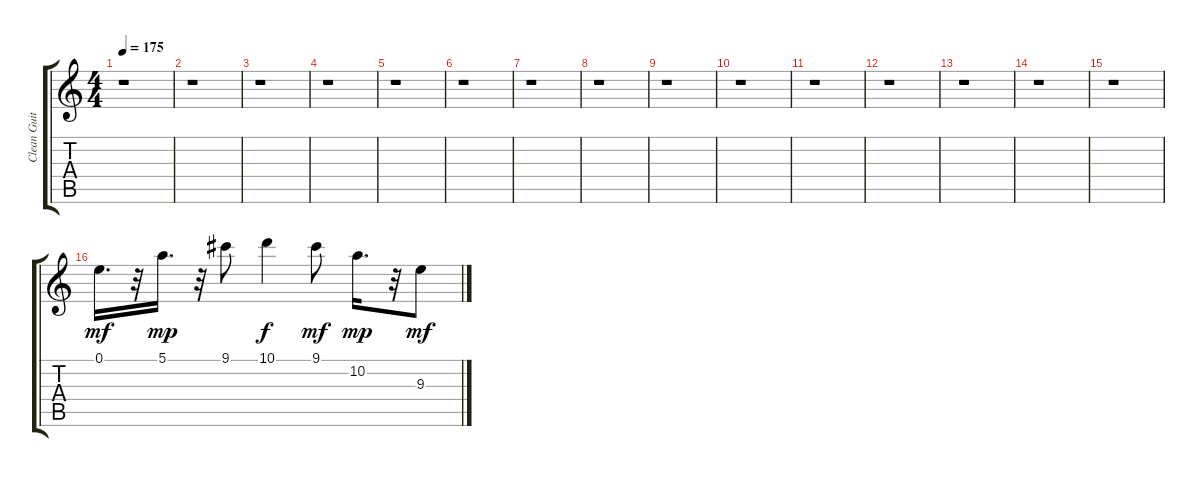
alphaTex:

\track ("Clean Guitar" "Clean Guit") {instrument electricguitarclean}
\staff {score tabs}
\tuning (E4 B3 G3 D3 A2 E2) {hide}
\ts (4 4)
\tempo 175
\clef g2
\ks c
r.1{dy f} |
r.1 |
r.1 |
r.1 |
r.1 |
r.1 |
r.1 |
r.1 |
r.1 |
r.1 |
r.1 |
r.1 |
r.1 |
r.1 |
r.1 |
0.1.16{d dy mf} r.32 5.1.16{d dy mp} r.32 9.1.8 10.1.4{dy f} 9.1.8{dy mf} 10.2.16{d dy mp} r.32 9.3.8{dy mf}
